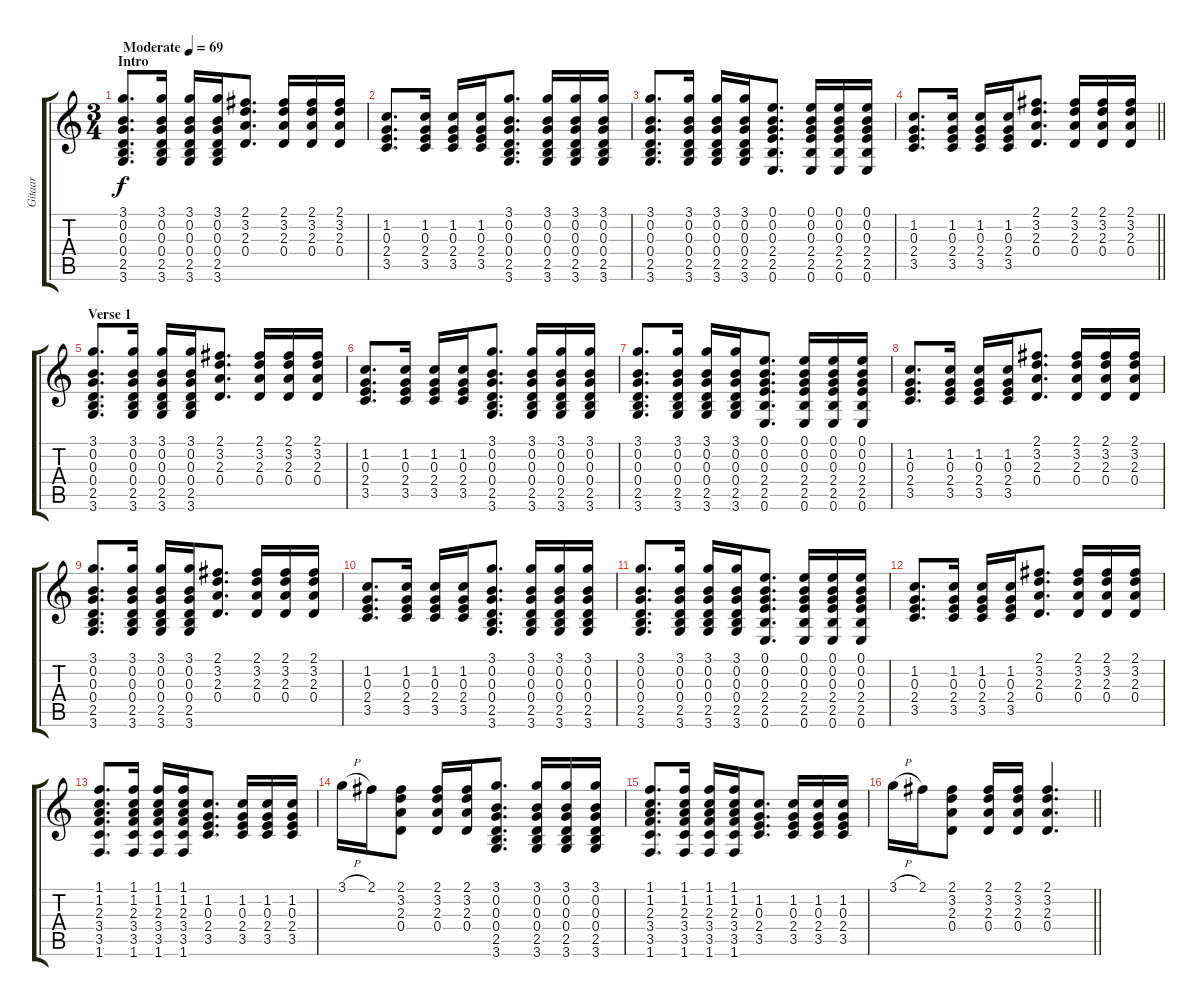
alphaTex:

\track ("Gitaar" "Gitaar") {instrument acousticguitarsteel}
\staff {score tabs}
\tuning (E4 B3 G3 D3 A2 E2) {hide}
\ts (3 4)
\section ("" "Intro")
\tempo (69 "Moderate")
\clef g2
\ks c
(3.1 0.2 0.3 0.4 2.5 3.6).8{d dy f instrument acousticguitarsteel} (3.1 0.2 0.3 0.4 2.5 3.6).16 (3.1 0.2 0.3 0.4 2.5 3.6).16 (3.1 0.2 0.3 0.4 2.5 3.6).16 (2.1 3.2 2.3 0.4).8{d} (2.1 3.2 2.3 0.4).16 (2.1 3.2 2.3 0.4).16 (2.1 3.2 2.3 0.4).16 |
(1.2 0.3 2.4 3.5).8{d} (1.2 0.3 2.4 3.5).16 (1.2 0.3 2.4 3.5).16 (1.2 0.3 2.4 3.5).16 (3.1 0.2 0.3 0.4 2.5 3.6).8{d} (3.1 0.2 0.3 0.4 2.5 3.6).16 (3.1 0.2 0.3 0.4 2.5 3.6).16 (3.1 0.2 0.3 0.4 2.5 3.6).16 |
(3.1 0.2 0.3 0.4 2.5 3.6).8{d} (3.1 0.2 0.3 0.4 2.5 3.6).16 (3.1 0.2 0.3 0.4 2.5 3.6).16 (3.1 0.2 0.3 0.4 2.5 3.6).16 (0.1 0.2 0.3 2.4 2.5 0.6).8{d} (0.1 0.2 0.3 2.4 2.5 0.6).16 (0.1 0.2 0.3 2.4 2.5 0.6).16 (0.1 0.2 0.3 2.4 2.5 0.6).16 |
\barLineRight lightlight
(1.2 0.3 2.4 3.5).8{d} (1.2 0.3 2.4 3.5).16 (1.2 0.3 2.4 3.5).16 (1.2 0.3 2.4 3.5).16 (2.1 3.2 2.3 0.4).8{d} (2.1 3.2 2.3 0.4).16 (2.1 3.2 2.3 0.4).16 (2.1 3.2 2.3 0.4).16 |
\section ("" "Verse 1")
(3.1 0.2 0.3 0.4 2.5 3.6).8{d} (3.1 0.2 0.3 0.4 2.5 3.6).16 (3.1 0.2 0.3 0.4 2.5 3.6).16 (3.1 0.2 0.3 0.4 2.5 3.6).16 (2.1 3.2 2.3 0.4).8{d} (2.1 3.2 2.3 0.4).16 (2.1 3.2 2.3 0.4).16 (2.1 3.2 2.3 0.4).16 |
(1.2 0.3 2.4 3.5).8{d} (1.2 0.3 2.4 3.5).16 (1.2 0.3 2.4 3.5).16 (1.2 0.3 2.4 3.5).16 (3.1 0.2 0.3 0.4 2.5 3.6).8{d} (3.1 0.2 0.3 0.4 2.5 3.6).16 (3.1 0.2 0.3 0.4 2.5 3.6).16 (3.1 0.2 0.3 0.4 2.5 3.6).16 |
(3.1 0.2 0.3 0.4 2.5 3.6).8{d} (3.1 0.2 0.3 0.4 2.5 3.6).16 (3.1 0.2 0.3 0.4 2.5 3.6).16 (3.1 0.2 0.3 0.4 2.5 3.6).16 (0.1 0.2 0.3 2.4 2.5 0.6).8{d} (0.1 0.2 0.3 2.4 2.5 0.6).16 (0.1 0.2 0.3 2.4 2.5 0.6).16 (0.1 0.2 0.3 2.4 2.5 0.6).16 |
(1.2 0.3 2.4 3.5).8{d} (1.2 0.3 2.4 3.5).16 (1.2 0.3 2.4 3.5).16 (1.2 0.3 2.4 3.5).16 (2.1 3.2 2.3 0.4).8{d} (2.1 3.2 2.3 0.4).16 (2.1 3.2 2.3 0.4).16 (2.1 3.2 2.3 0.4).16 |
(3.1 0.2 0.3 0.4 2.5 3.6).8{d} (3.1 0.2 0.3 0.4 2.5 3.6).16 (3.1 0.2 0.3 0.4 2.5 3.6).16 (3.1 0.2 0.3 0.4 2.5 3.6).16 (2.1 3.2 2.3 0.4).8{d} (2.1 3.2 2.3 0.4).16 (2.1 3.2 2.3 0.4).16 (2.1 3.2 2.3 0.4).16 |
(1.2 0.3 2.4 3.5).8{d} (1.2 0.3 2.4 3.5).16 (1.2 0.3 2.4 3.5).16 (1.2 0.3 2.4 3.5).16 (3.1 0.2 0.3 0.4 2.5 3.6).8{d} (3.1 0.2 0.3 0.4 2.5 3.6).16 (3.1 0.2 0.3 0.4 2.5 3.6).16 (3.1 0.2 0.3 0.4 2.5 3.6).16 |
(3.1 0.2 0.3 0.4 2.5 3.6).8{d} (3.1 0.2 0.3 0.4 2.5 3.6).16 (3.1 0.2 0.3 0.4 2.5 3.6).16 (3.1 0.2 0.3 0.4 2.5 3.6).16 (0.1 0.2 0.3 2.4 2.5 0.6).8{d} (0.1 0.2 0.3 2.4 2.5 0.6).16 (0.1 0.2 0.3 2.4 2.5 0.6).16 (0.1 0.2 0.3 2.4 2.5 0.6).16 |
(1.2 0.3 2.4 3.5).8{d} (1.2 0.3 2.4 3.5).16 (1.2 0.3 2.4 3.5).16 (1.2 0.3 2.4 3.5).16 (2.1 3.2 2.3 0.4).8{d} (2.1 3.2 2.3 0.4).16 (2.1 3.2 2.3 0.4).16 (2.1 3.2 2.3 0.4).16 |
(1.1 1.2 2.3 3.4 3.5 1.6).8{d} (1.1 1.2 2.3 3.4 3.5 1.6).16 (1.1 1.2 2.3 3.4 3.5 1.6).16 (1.1 1.2 2.3 3.4 3.5 1.6).16 (1.2 0.3 2.4 3.5).8{d} (1.2 0.3 2.4 3.5).16 (1.2 0.3 2.4 3.5).16 (1.2 0.3 2.4 3.5).16 |
3.1{h}.16 2.1.16 (2.1 3.2 2.3 0.4).8 (2.1 3.2 2.3 0.4).16 (2.1 3.2 2.3 0.4).16 (3.1 0.2 0.3 0.4 2.5 3.6).8{d} (3.1 0.2 0.3 0.4 2.5 3.6).16 (3.1 0.2 0.3 0.4 2.5 3.6).16 (3.1 0.2 0.3 0.4 2.5 3.6).16 |
(1.1 1.2 2.3 3.4 3.5 1.6).8{d} (1.1 1.2 2.3 3.4 3.5 1.6).16 (1.1 1.2 2.3 3.4 3.5 1.6).16 (1.1 1.2 2.3 3.4 3.5 1.6).16 (1.2 0.3 2.4 3.5).8{d} (1.2 0.3 2.4 3.5).16 (1.2 0.3 2.4 3.5).16 (1.2 0.3 2.4 3.5).16 |
\barLineRight lightlight
3.1{h}.16 2.1.16 (2.1 3.2 2.3 0.4).8 (2.1 3.2 2.3 0.4).16 (2.1 3.2 2.3 0.4).16 (2.1 3.2 2.3 0.4).4{d}
